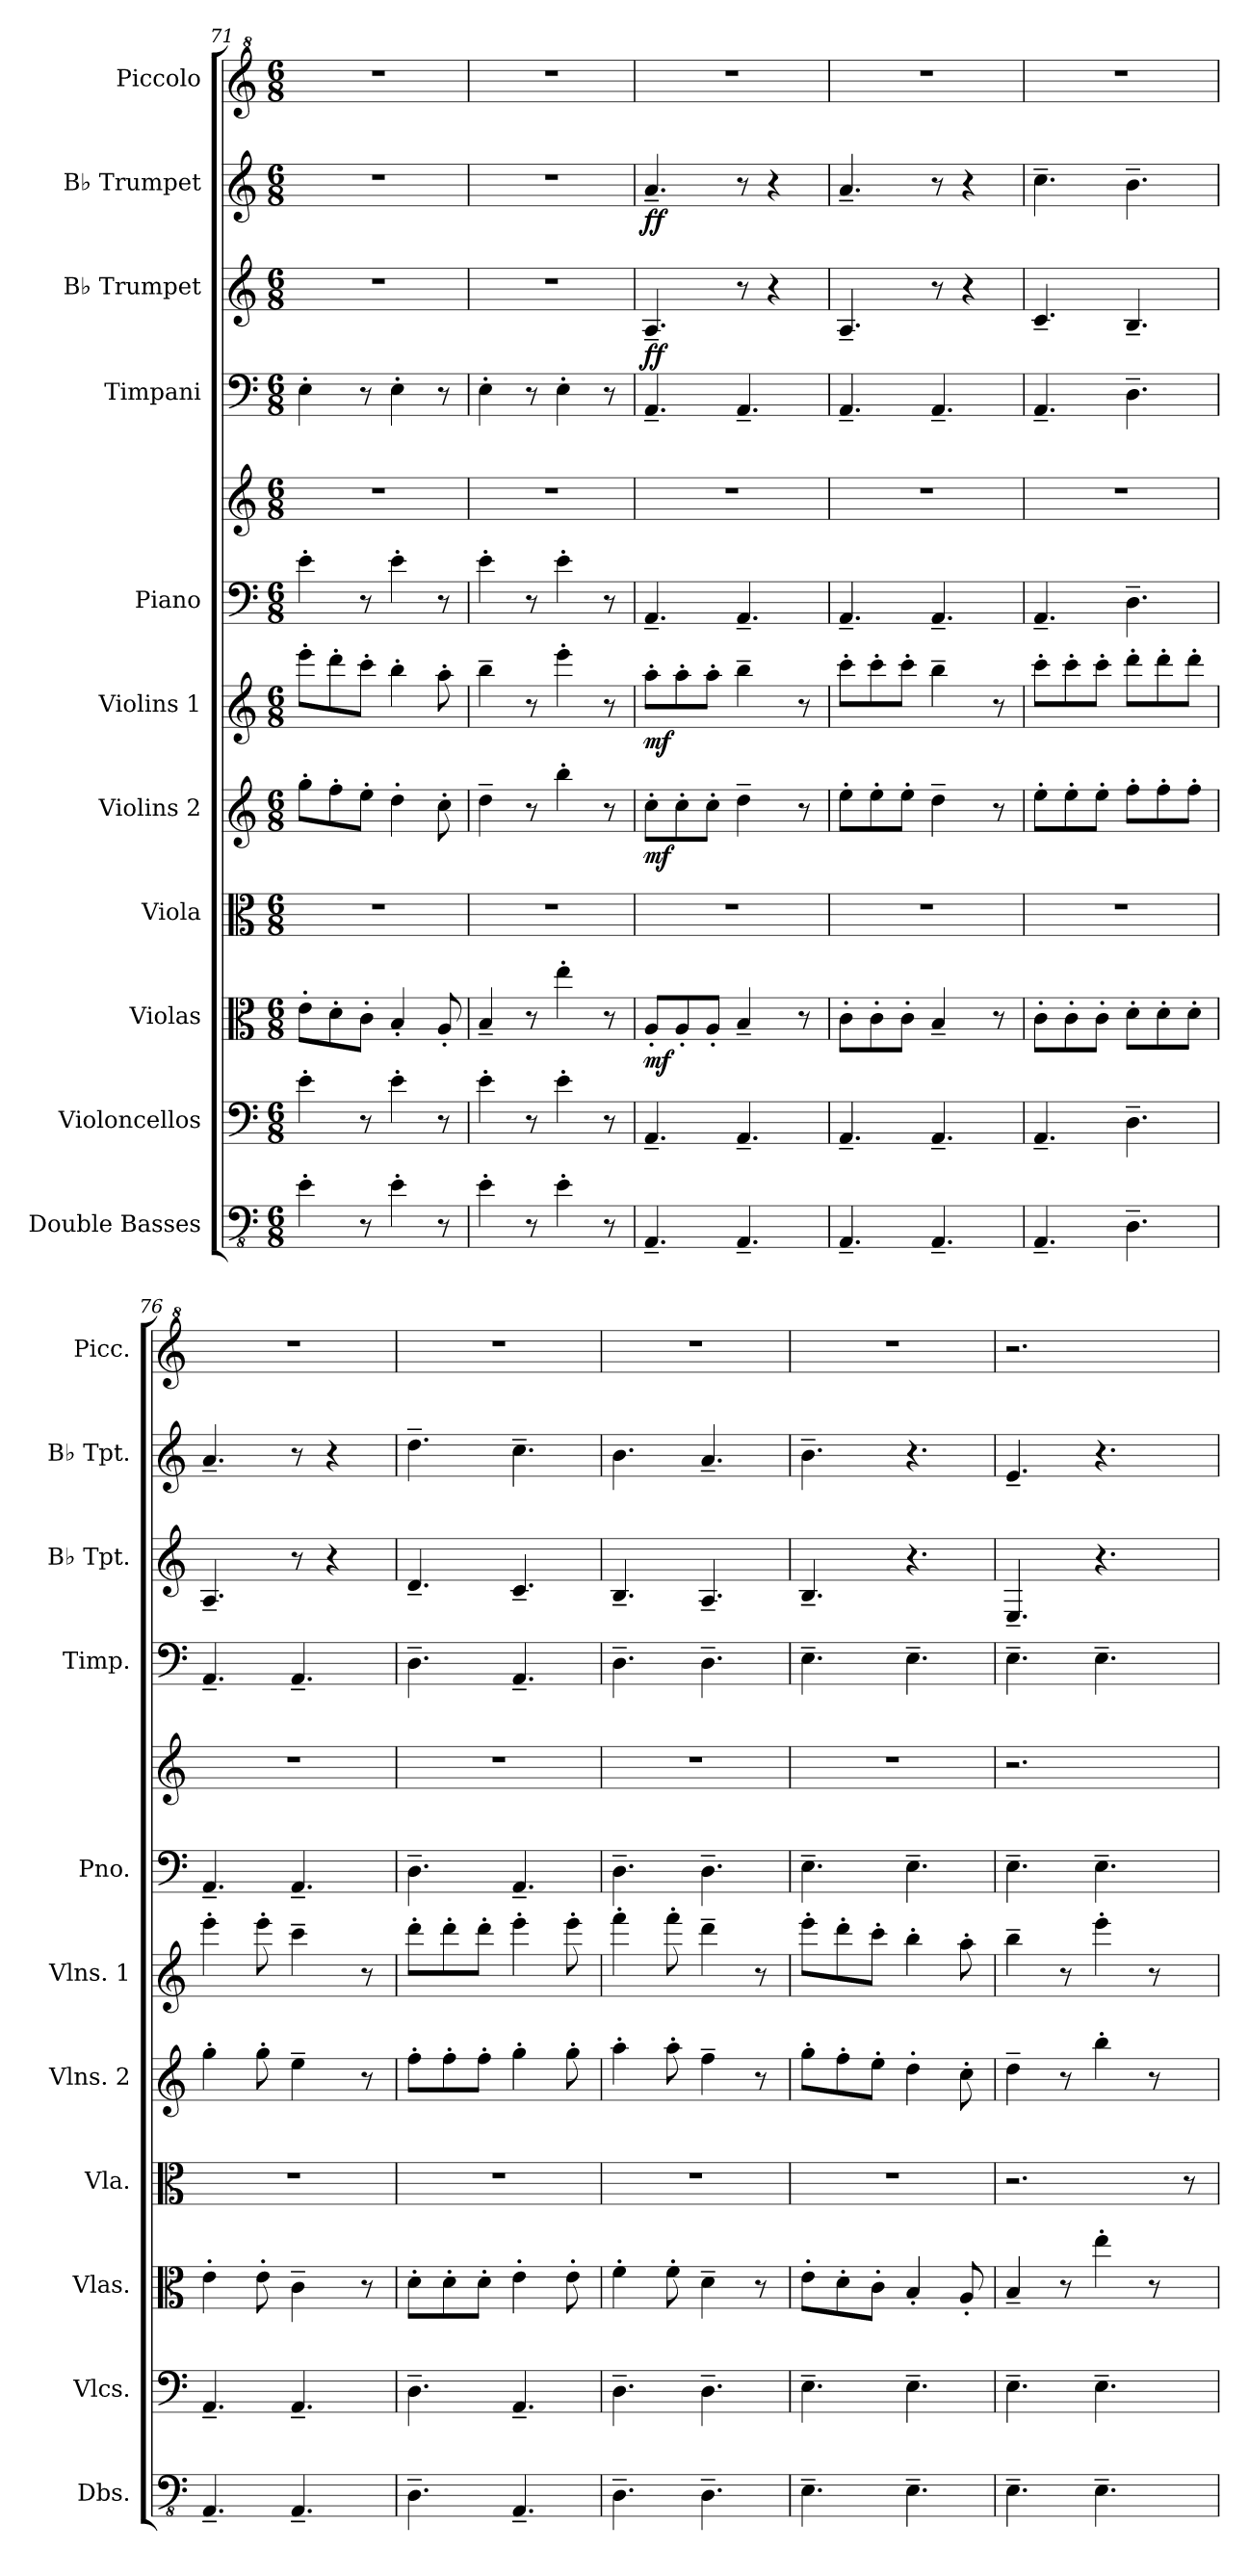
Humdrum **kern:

**kern	**kern	**kern	**dynam	**kern	**kern	**dynam	**kern	**dynam	**kern	**kern	**kern	**kern	**dynam	**kern	**dynam	**kern
*part11	*part10	*part9	*part9	*part8	*part7	*part7	*part6	*part6	*part5	*part5	*part4	*part3	*part3	*part2	*part2	*part1
*staff12	*staff11	*staff10	*staff10	*staff9	*staff8	*staff8	*staff7	*staff7	*staff6	*staff5	*staff4	*staff3	*staff3	*staff2	*staff2	*staff1
*I"Double Basses	*I"Violoncellos	*I"Violas	*	*I"Viola	*I"Violins 2	*	*I"Violins 1	*	*I"Piano	*	*I"Timpani	*I"B♭ Trumpet	*	*I"B♭ Trumpet	*	*I"Piccolo
*I'Dbs.	*I'Vlcs.	*I'Vlas.	*	*I'Vla.	*I'Vlns. 2	*	*I'Vlns. 1	*	*I'Pno.	*	*I'Timp.	*I'B♭ Tpt.	*	*I'B♭ Tpt.	*	*I'Picc.
*clefFv4	*clefF4	*clefC3	*	*clefC3	*clefG2	*	*clefG2	*	*clefF4	*clefG2	*clefF4	*clefG2	*	*clefG2	*	*clefG^2
*	*	*	*	*	*	*	*	*	*	*	*	*ITrd1c2	*	*ITrd1c2	*	*ITrd-7c-12
*k[]	*k[]	*k[]	*	*k[]	*k[]	*	*k[]	*	*k[]	*k[]	*k[]	*k[b-e-]	*	*k[b-e-]	*	*k[]
*C:	*C:	*C:	*	*C:	*C:	*	*C:	*	*C:	*C:	*C:	*B-:	*	*B-:	*	*C:
*M6/8	*M6/8	*M6/8	*	*M6/8	*M6/8	*	*M6/8	*	*M6/8	*M6/8	*M6/8	*M6/8	*	*M6/8	*	*M6/8
=71	=71	=71	=71	=71	=71	=71	=71	=71	=71	=71	=71	=71	=71	=71	=71	=71
4E'\	4e'\	8e'\L	.	2.r	8gg'\L	.	8eee'\L	.	4e'\	2.r	4E'\	2.r	.	2.r	.	2.r
.	.	8d'\	.	.	8ff'\	.	8ddd'\	.	.	.	.	.	.	.	.	.
8r	8r	8c'\J	.	.	8ee'\J	.	8ccc'\J	.	8r	.	8r	.	.	.	.	.
4E'\	4e'\	4B'/	.	.	4dd'\	.	4bb'\	.	4e'\	.	4E'\	.	.	.	.	.
8r	8r	8A'/	.	.	8cc'\	.	8aa'\	.	8r	.	8r	.	.	.	.	.
=72	=72	=72	=72	=72	=72	=72	=72	=72	=72	=72	=72	=72	=72	=72	=72	=72
4E'\	4e'\	4B~/	.	2.r	4dd~\	.	4bb~\	.	4e'\	2.r	4E'\	2.r	.	2.r	.	2.r
8r	8r	8r	.	.	8r	.	8r	.	8r	.	8r	.	.	.	.	.
4E'\	4e'\	4ee'\	.	.	4bb'\	.	4eee'\	.	4e'\	.	4E'\	.	.	.	.	.
8r	8r	8r	.	.	8r	.	8r	.	8r	.	8r	.	.	.	.	.
=73	=73	=73	=73	=73	=73	=73	=73	=73	=73	=73	=73	=73	=73	=73	=73	=73
!	!	!	!LO:DY:b	!	!	!LO:DY:b	!	!LO:DY:b	!	!	!	!	!LO:DY:b	!	!LO:DY:b	!
4.AAA~/	4.AA~/	8A'/L	mf	2.r	8cc'\L	mf	8aa'\L	mf	4.AA~/	2.r	4.AA~/	4.G~/	ff	4.g~/	ff	2.r
.	.	8A'/	.	.	8cc'\	.	8aa'\	.	.	.	.	.	.	.	.	.
.	.	8A'/J	.	.	8cc'\J	.	8aa'\J	.	.	.	.	.	.	.	.	.
4.AAA~/	4.AA~/	4B~/	.	.	4dd~\	.	4bb~\	.	4.AA~/	.	4.AA~/	8r	.	8r	.	.
.	.	.	.	.	.	.	.	.	.	.	.	4r	.	4r	.	.
.	.	8r	.	.	8r	.	8r	.	.	.	.	.	.	.	.	.
!!LO:PB:g=z
=74	=74	=74	=74	=74	=74	=74	=74	=74	=74	=74	=74	=74	=74	=74	=74	=74
4.AAA~/	4.AA~/	8c'\L	.	2.r	8ee'\L	.	8ccc'\L	.	4.AA~/	2.r	4.AA~/	4.G~/	.	4.g~/	.	2.r
.	.	8c'\	.	.	8ee'\	.	8ccc'\	.	.	.	.	.	.	.	.	.
.	.	8c'\J	.	.	8ee'\J	.	8ccc'\J	.	.	.	.	.	.	.	.	.
4.AAA~/	4.AA~/	4B~/	.	.	4dd~\	.	4bb~\	.	4.AA~/	.	4.AA~/	8r	.	8r	.	.
.	.	.	.	.	.	.	.	.	.	.	.	4r	.	4r	.	.
.	.	8r	.	.	8r	.	8r	.	.	.	.	.	.	.	.	.
=75	=75	=75	=75	=75	=75	=75	=75	=75	=75	=75	=75	=75	=75	=75	=75	=75
4.AAA~/	4.AA~/	8c'\L	.	2.r	8ee'\L	.	8ccc'\L	.	4.AA~/	2.r	4.AA~/	4.B-~/	.	4.b-~\	.	2.r
.	.	8c'\	.	.	8ee'\	.	8ccc'\	.	.	.	.	.	.	.	.	.
.	.	8c'\J	.	.	8ee'\J	.	8ccc'\J	.	.	.	.	.	.	.	.	.
4.DD~\	4.D~\	8d'\L	.	.	8ff'\L	.	8ddd'\L	.	4.D~\	.	4.D~\	4.A~/	.	4.a~\	.	.
.	.	8d'\	.	.	8ff'\	.	8ddd'\	.	.	.	.	.	.	.	.	.
.	.	8d'\J	.	.	8ff'\J	.	8ddd'\J	.	.	.	.	.	.	.	.	.
=76	=76	=76	=76	=76	=76	=76	=76	=76	=76	=76	=76	=76	=76	=76	=76	=76
4.AAA~/	4.AA~/	4e'\	.	2.r	4gg'\	.	4eee'\	.	4.AA~/	2.r	4.AA~/	4.G~/	.	4.g~/	.	2.r
.	.	8e'\	.	.	8gg'\	.	8eee'\	.	.	.	.	.	.	.	.	.
4.AAA~/	4.AA~/	4c~\	.	.	4ee~\	.	4ccc~\	.	4.AA~/	.	4.AA~/	8r	.	8r	.	.
.	.	.	.	.	.	.	.	.	.	.	.	4r	.	4r	.	.
.	.	8r	.	.	8r	.	8r	.	.	.	.	.	.	.	.	.
=77	=77	=77	=77	=77	=77	=77	=77	=77	=77	=77	=77	=77	=77	=77	=77	=77
4.DD~\	4.D~\	8d'\L	.	2.r	8ff'\L	.	8ddd'\L	.	4.D~\	2.r	4.D~\	4.c~/	.	4.cc~\	.	2.r
.	.	8d'\	.	.	8ff'\	.	8ddd'\	.	.	.	.	.	.	.	.	.
.	.	8d'\J	.	.	8ff'\J	.	8ddd'\J	.	.	.	.	.	.	.	.	.
4.AAA~/	4.AA~/	4e'\	.	.	4gg'\	.	4eee'\	.	4.AA~/	.	4.AA~/	4.B-~/	.	4.b-~\	.	.
.	.	8e'\	.	.	8gg'\	.	8eee'\	.	.	.	.	.	.	.	.	.
=78	=78	=78	=78	=78	=78	=78	=78	=78	=78	=78	=78	=78	=78	=78	=78	=78
4.DD~\	4.D~\	4f'\	.	2.r	4aa'\	.	4fff'\	.	4.D~\	2.r	4.D~\	4.A~/	.	4.a\	.	2.r
.	.	8f'\	.	.	8aa'\	.	8fff'\	.	.	.	.	.	.	.	.	.
4.DD~\	4.D~\	4d~\	.	.	4ff~\	.	4ddd~\	.	4.D~\	.	4.D~\	4.G~/	.	4.g~/	.	.
.	.	8r	.	.	8r	.	8r	.	.	.	.	.	.	.	.	.
=79	=79	=79	=79	=79	=79	=79	=79	=79	=79	=79	=79	=79	=79	=79	=79	=79
4.EE~\	4.E~\	8e'\L	.	2.r	8gg'\L	.	8eee'\L	.	4.E~\	2.r	4.E~\	4.A~/	.	4.a~\	.	2.r
.	.	8d'\	.	.	8ff'\	.	8ddd'\	.	.	.	.	.	.	.	.	.
.	.	8c'\J	.	.	8ee'\J	.	8ccc'\J	.	.	.	.	.	.	.	.	.
4.EE~\	4.E~\	4B'/	.	.	4dd'\	.	4bb'\	.	4.E~\	.	4.E~\	4.r	.	4.r	.	.
.	.	8A'/	.	.	8cc'\	.	8aa'\	.	.	.	.	.	.	.	.	.
=80	=80	=80	=80	=80	=80	=80	=80	=80	=80	=80	=80	=80	=80	=80	=80	=80
4.EE~\	4.E~\	4B~/	.	2.r	4dd~\	.	4bb~\	.	4.E~\	2.r	4.E~\	4.D~/	.	4.d~/	.	2.r
.	.	8r	.	.	8r	.	8r	.	.	.	.	.	.	.	.	.
4.EE~\	4.E~\	4ee'\	.	.	4bb'\	.	4eee'\	.	4.E~\	.	4.E~\	4.r	.	4.r	.	.
.	.	8r	.	.	8r	.	8r	.	.	.	.	.	.	.	.	.
8ryy	8ryy	8ryy	.	8r	8ryy	.	8ryy	.	8ryy	8ryy	8ryy	8ryy	.	8ryy	.	8ryy
=	=	=	=	=	=	=	=	=	=	=	=	=	=	=	=	=
*-	*-	*-	*-	*-	*-	*-	*-	*-	*-	*-	*-	*-	*-	*-	*-	*-
